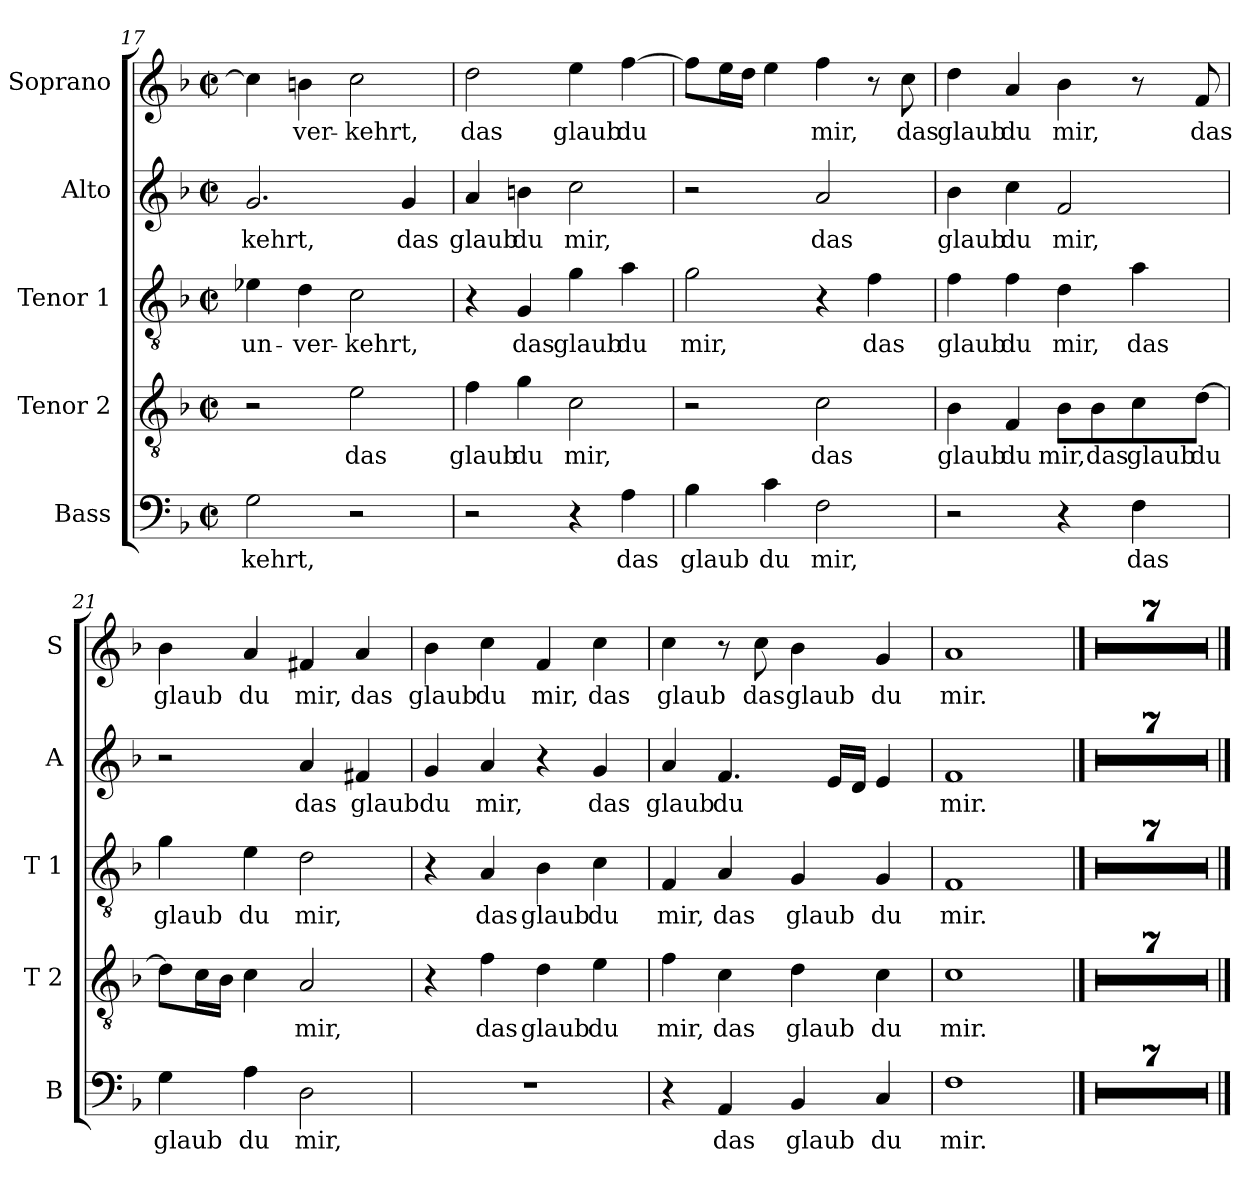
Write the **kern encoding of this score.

**kern	**text	**kern	**text	**kern	**text	**kern	**text	**kern	**text
*part5	*part5	*part4	*part4	*part3	*part3	*part2	*part2	*part1	*part1
*staff5	*staff5	*staff4	*staff4	*staff3	*staff3	*staff2	*staff2	*staff1	*staff1
*I"Bass	*	*I"Tenor 2	*	*I"Tenor 1	*	*I"Alto	*	*I"Soprano	*
*I'B	*	*I'T 2	*	*I'T 1	*	*I'A	*	*I'S	*
*clefF4	*	*clefGv2	*	*clefGv2	*	*clefG2	*	*clefG2	*
*k[b-]	*	*k[b-]	*	*k[b-]	*	*k[b-]	*	*k[b-]	*
*F:	*	*F:	*	*F:	*	*F:	*	*F:	*
*M2/2	*	*M2/2	*	*M2/2	*	*M2/2	*	*M2/2	*
*met(c|)	*	*met(c|)	*	*met(c|)	*	*met(c|)	*	*met(c|)	*
=17	=17	=17	=17	=17	=17	=17	=17	=17	=17
!	!LO:LY:b	!	!	!	!LO:LY:b	!	!LO:LY:b	!	!
2G\	-kehrt,	2r	.	4e-X\	un-	2.g/	-kehrt,	4cc\]	.
!	!	!	!	!	!LO:LY:b	!	!	!	!LO:LY:b
.	.	.	.	4d\	-ver-	.	.	4bn\	-ver-
!	!	!	!LO:LY:b	!	!LO:LY:b	!	!	!	!LO:LY:b
2r	.	2e\	das	2c\	-kehrt,	.	.	2cc\	-kehrt,
!	!	!	!	!	!	!	!LO:LY:b	!	!
.	.	.	.	.	.	4g/	das	.	.
!!LO:PB:g=z
=18	=18	=18	=18	=18	=18	=18	=18	=18	=18
!	!	!	!LO:LY:b	!	!	!	!LO:LY:b	!	!LO:LY:b
2r	.	4f\	glaub	4r	.	4a/	glaub	2dd\	das
!	!	!	!LO:LY:b	!	!LO:LY:b	!	!LO:LY:b	!	!
.	.	4g\	du	4G/	das	4bn\	du	.	.
!	!	!	!LO:LY:b	!	!LO:LY:b	!	!LO:LY:b	!	!LO:LY:b
4r	.	2c\	mir,	4g\	glaub	2cc\	mir,	4ee\	glaub
!	!LO:LY:b	!	!	!	!LO:LY:b	!	!	!	!LO:LY:b
4A\	das	.	.	4a\	du	.	.	[4ff\	du
=19	=19	=19	=19	=19	=19	=19	=19	=19	=19
!	!LO:LY:b	!	!	!	!LO:LY:b	!	!	!	!
4B-\	glaub	2r	.	2g\	mir,	2r	.	8ff\L]	.
.	.	.	.	.	.	.	.	16ee\L	.
.	.	.	.	.	.	.	.	16dd\JJ	.
!	!LO:LY:b	!	!	!	!	!	!	!	!
4c\	du	.	.	.	.	.	.	4ee\	.
!	!LO:LY:b	!	!LO:LY:b	!	!	!	!LO:LY:b	!	!LO:LY:b
2F\	mir,	2c\	das	4r	.	2a/	das	4ff\	mir,
!	!	!	!	!	!LO:LY:b	!	!	!	!
.	.	.	.	4f\	das	.	.	8r	.
!	!	!	!	!	!	!	!	!	!LO:LY:b
.	.	.	.	.	.	.	.	8cc\	das
=20	=20	=20	=20	=20	=20	=20	=20	=20	=20
!	!	!	!LO:LY:b	!	!LO:LY:b	!	!LO:LY:b	!	!LO:LY:b
2r	.	4B-\	glaub	4f\	glaub	4b-\	glaub	4dd\	glaub
!	!	!	!LO:LY:b	!	!LO:LY:b	!	!LO:LY:b	!	!LO:LY:b
.	.	4F/	du	4f\	du	4cc\	du	4a/	du
!	!	!	!LO:LY:b	!	!LO:LY:b	!	!LO:LY:b	!	!LO:LY:b
4r	.	8B-\L	mir,	4d\	mir,	2f/	mir,	4b-\	mir,
!	!	!	!LO:LY:b	!	!	!	!	!	!
.	.	8B-\	das	.	.	.	.	.	.
!	!LO:LY:b	!	!LO:LY:b	!	!LO:LY:b	!	!	!	!
4F\	das	8c\	glaub	4a\	das	.	.	8r	.
!	!	!	!LO:LY:b	!	!	!	!	!	!LO:LY:b
.	.	[8d\J	du	.	.	.	.	8f/	das
=21	=21	=21	=21	=21	=21	=21	=21	=21	=21
!	!LO:LY:b	!	!	!	!LO:LY:b	!	!	!	!LO:LY:b
4G\	glaub	8d\L]	.	4g\	glaub	2r	.	4b-\	glaub
.	.	16c\L	.	.	.	.	.	.	.
.	.	16B-\JJ	.	.	.	.	.	.	.
!	!LO:LY:b	!	!	!	!LO:LY:b	!	!	!	!LO:LY:b
4A\	du	4c\	.	4e\	du	.	.	4a/	du
!	!LO:LY:b	!	!LO:LY:b	!	!LO:LY:b	!	!LO:LY:b	!	!LO:LY:b
2D\	mir,	2A/	mir,	2d\	mir,	4a/	das	4f#X/	mir,
!	!	!	!	!	!	!	!LO:LY:b	!	!LO:LY:b
.	.	.	.	.	.	4f#X/	glaub	4a/	das
!!LO:LB:g=z
=22	=22	=22	=22	=22	=22	=22	=22	=22	=22
!	!	!	!	!	!	!	!LO:LY:b	!	!LO:LY:b
1r	.	4r	.	4r	.	4g/	du	4b-\	glaub
!	!	!	!LO:LY:b	!	!LO:LY:b	!	!LO:LY:b	!	!LO:LY:b
.	.	4f\	das	4A/	das	4a/	mir,	4cc\	du
!	!	!	!LO:LY:b	!	!LO:LY:b	!	!	!	!LO:LY:b
.	.	4d\	glaub	4B-\	glaub	4r	.	4f/	mir,
!	!	!	!LO:LY:b	!	!LO:LY:b	!	!LO:LY:b	!	!LO:LY:b
.	.	4e\	du	4c\	du	4g/	das	4cc\	das
=23	=23	=23	=23	=23	=23	=23	=23	=23	=23
!	!	!	!LO:LY:b	!	!LO:LY:b	!	!LO:LY:b	!	!LO:LY:b
4r	.	4f\	mir,	4F/	mir,	4a/	glaub	4cc\	glaub
!	!LO:LY:b	!	!LO:LY:b	!	!LO:LY:b	!	!LO:LY:b	!	!
4AA/	das	4c\	das	4A/	das	4.f/	du	8r	.
!	!	!	!	!	!	!	!	!	!LO:LY:b
.	.	.	.	.	.	.	.	8cc\	das
!	!LO:LY:b	!	!LO:LY:b	!	!LO:LY:b	!	!	!	!LO:LY:b
4BB-/	glaub	4d\	glaub	4G/	glaub	.	.	4b-\	glaub
.	.	.	.	.	.	16e/LL	.	.	.
.	.	.	.	.	.	16d/JJ	.	.	.
!	!LO:LY:b	!	!LO:LY:b	!	!LO:LY:b	!	!	!	!LO:LY:b
4C/	du	4c\	du	4G/	du	4e/	.	4g/	du
=24	=24	=24	=24	=24	=24	=24	=24	=24	=24
!	!LO:LY:b	!	!LO:LY:b	!	!LO:LY:b	!	!LO:LY:b	!	!LO:LY:b
1F	mir.	1c	mir.	1F	mir.	1f	mir.	1a	mir.
==25	==25	==25	==25	==25	==25	==25	==25	==25	==25
1r	.	1r	.	1r	.	1r	.	1r	.
!!LO:PB:g=z
=26	=26	=26	=26	=26	=26	=26	=26	=26	=26
1r	.	1r	.	1r	.	1r	.	1r	.
=27	=27	=27	=27	=27	=27	=27	=27	=27	=27
1r	.	1r	.	1r	.	1r	.	1r	.
=28	=28	=28	=28	=28	=28	=28	=28	=28	=28
1r	.	1r	.	1r	.	1r	.	1r	.
!!LO:LB:g=z
=29	=29	=29	=29	=29	=29	=29	=29	=29	=29
1r	.	1r	.	1r	.	1r	.	1r	.
=30	=30	=30	=30	=30	=30	=30	=30	=30	=30
1r	.	1r	.	1r	.	1r	.	1r	.
=31	=31	=31	=31	=31	=31	=31	=31	=31	=31
1r	.	1r	.	1r	.	1r	.	1r	.
==	==	==	==	==	==	==	==	==	==
*-	*-	*-	*-	*-	*-	*-	*-	*-	*-
